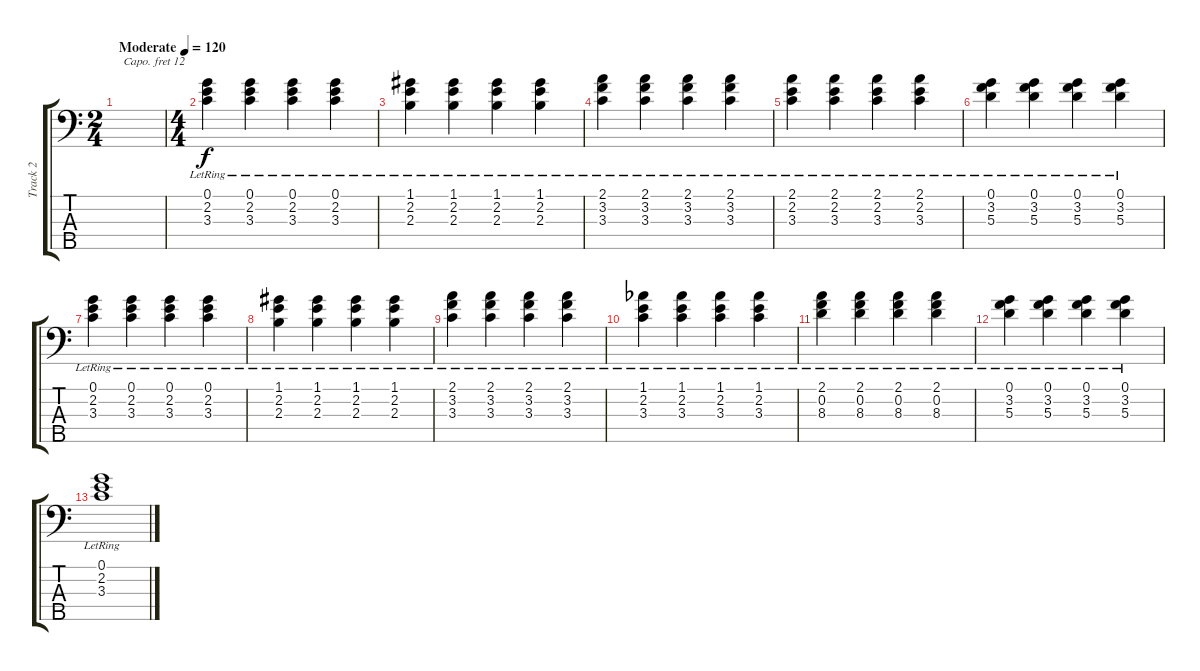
\track ("Track 2" "Track 2") {mute instrument acousticguitarsteel}
\staff {score tabs}
\capo 12
\tuning (G2 D2 A1 E1 Eb0) {hide}
\ts (2 4)
\tempo (120 "Moderate")
\clef f4
\ks c
|
\ts (4 4)
(0.1{lr} 2.2{lr} 3.3{lr}).4 (0.1{lr} 2.2{lr} 3.3{lr}).4 (0.1{lr} 2.2{lr} 3.3{lr}).4 (0.1{lr} 2.2{lr} 3.3{lr}).4 |
(1.1{lr} 2.2{lr} 2.3{lr}).4 (1.1{lr} 2.2{lr} 2.3{lr}).4 (1.1{lr} 2.2{lr} 2.3{lr}).4 (1.1{lr} 2.2{lr} 2.3{lr}).4 |
(2.1{lr} 3.2{lr} 3.3{lr}).4 (2.1{lr} 3.2{lr} 3.3{lr}).4 (2.1{lr} 3.2{lr} 3.3{lr}).4 (2.1{lr} 3.2{lr} 3.3{lr}).4 |
(2.1{lr} 2.2{lr} 3.3{lr}).4 (2.1{lr} 2.2{lr} 3.3{lr}).4 (2.1{lr} 2.2{lr} 3.3{lr}).4 (2.1{lr} 2.2{lr} 3.3{lr}).4 |
(0.1{lr} 3.2{lr} 5.3{lr}).4 (0.1{lr} 3.2{lr} 5.3{lr}).4 (0.1{lr} 3.2{lr} 5.3{lr}).4 (0.1{lr} 3.2{lr} 5.3{lr}).4 |
(0.1{lr} 2.2{lr} 3.3{lr}).4 (0.1{lr} 2.2{lr} 3.3{lr}).4 (0.1{lr} 2.2{lr} 3.3{lr}).4 (0.1{lr} 2.2{lr} 3.3{lr}).4 |
(1.1{lr} 2.2{lr} 2.3{lr}).4 (1.1{lr} 2.2{lr} 2.3{lr}).4 (1.1{lr} 2.2{lr} 2.3{lr}).4 (1.1{lr} 2.2{lr} 2.3{lr}).4 |
(2.1{lr} 3.2{lr} 3.3{lr}).4 (2.1{lr} 3.2{lr} 3.3{lr}).4 (2.1{lr} 3.2{lr} 3.3{lr}).4 (2.1{lr} 3.2{lr} 3.3{lr}).4 |
(1.1{lr acc b} 2.2{lr} 3.3{lr}).4 (1.1{lr acc b} 2.2{lr} 3.3{lr}).4 (1.1{lr acc b} 2.2{lr} 3.3{lr}).4 (1.1{lr acc b} 2.2{lr} 3.3{lr}).4 |
(2.1{lr} 0.2 8.3).4 (2.1{lr} 0.2 8.3).4 (2.1{lr} 0.2 8.3).4 (2.1{lr} 0.2 8.3).4 |
(0.1{lr} 3.2{lr} 5.3{lr}).4 (0.1{lr} 3.2{lr} 5.3{lr}).4 (0.1{lr} 3.2{lr} 5.3{lr}).4 (0.1{lr} 3.2{lr} 5.3{lr}).4 |
(0.1{lr} 2.2{lr} 3.3{lr}).1
